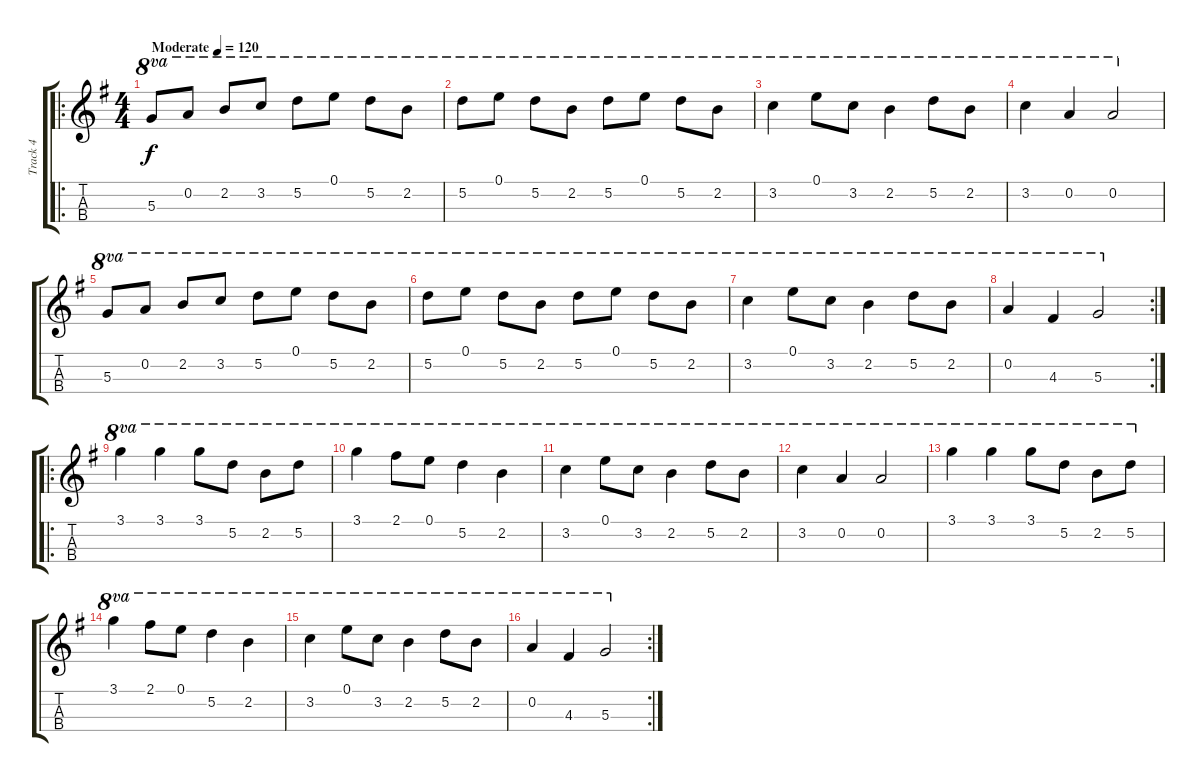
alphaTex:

\track ("Track 4" "Track 4") {solo instrument acousticguitarsteel}
\staff {score tabs}
\tuning (E5 A4 D4 G3) {hide}
\ro
\ts (4 4)
\tempo (120 "Moderate")
\clef g2
\ks g
5.3.8{ot 8va dy f instrument acousticguitarsteel beam Up} 0.2.8{ot 8va beam Up} 2.2.8{ot 8va beam Up} 3.2.8{ot 8va beam Up} 5.2.8{ot 8va beam Down} 0.1.8{ot 8va beam Down} 5.2.8{ot 8va beam Down} 2.2.8{ot 8va beam Down} |
5.2.8{ot 8va beam Down} 0.1.8{ot 8va beam Down} 5.2.8{ot 8va beam Down} 2.2.8{ot 8va beam Down} 5.2.8{ot 8va beam Down} 0.1.8{ot 8va beam Down} 5.2.8{ot 8va beam Down} 2.2.8{ot 8va beam Down} |
3.2.4{ot 8va} 0.1.8{ot 8va} 3.2.8{ot 8va} 2.2.4{ot 8va} 5.2.8{ot 8va} 2.2.8{ot 8va} |
3.2.4{ot 8va} 0.2.4{ot 8va} 0.2.2{ot 8va} |
5.3.8{ot 8va beam Up} 0.2.8{ot 8va beam Up} 2.2.8{ot 8va beam Up} 3.2.8{ot 8va beam Up} 5.2.8{ot 8va beam Down} 0.1.8{ot 8va beam Down} 5.2.8{ot 8va beam Down} 2.2.8{ot 8va beam Down} |
5.2.8{ot 8va beam Down} 0.1.8{ot 8va beam Down} 5.2.8{ot 8va beam Down} 2.2.8{ot 8va beam Down} 5.2.8{ot 8va beam Down} 0.1.8{ot 8va beam Down} 5.2.8{ot 8va beam Down} 2.2.8{ot 8va beam Down} |
3.2.4{ot 8va} 0.1.8{ot 8va} 3.2.8{ot 8va} 2.2.4{ot 8va} 5.2.8{ot 8va} 2.2.8{ot 8va} |
\rc 2
0.2.4{ot 8va} 4.3.4{ot 8va} 5.3.2{ot 8va} |
\ro
3.1.4{ot 8va} 3.1.4{ot 8va} 3.1.8{ot 8va} 5.2.8{ot 8va} 2.2.8{ot 8va} 5.2.8{ot 8va} |
3.1.4{ot 8va} 2.1.8{ot 8va} 0.1.8{ot 8va} 5.2.4{ot 8va} 2.2.4{ot 8va} |
3.2.4{ot 8va} 0.1.8{ot 8va} 3.2.8{ot 8va} 2.2.4{ot 8va} 5.2.8{ot 8va} 2.2.8{ot 8va} |
3.2.4{ot 8va} 0.2.4{ot 8va} 0.2.2{ot 8va} |
3.1.4{ot 8va} 3.1.4{ot 8va} 3.1.8{ot 8va} 5.2.8{ot 8va} 2.2.8{ot 8va} 5.2.8{ot 8va} |
3.1.4{ot 8va} 2.1.8{ot 8va} 0.1.8{ot 8va} 5.2.4{ot 8va} 2.2.4{ot 8va} |
3.2.4{ot 8va} 0.1.8{ot 8va} 3.2.8{ot 8va} 2.2.4{ot 8va} 5.2.8{ot 8va} 2.2.8{ot 8va} |
\rc 2
0.2.4{ot 8va} 4.3.4{ot 8va} 5.3.2{ot 8va}
